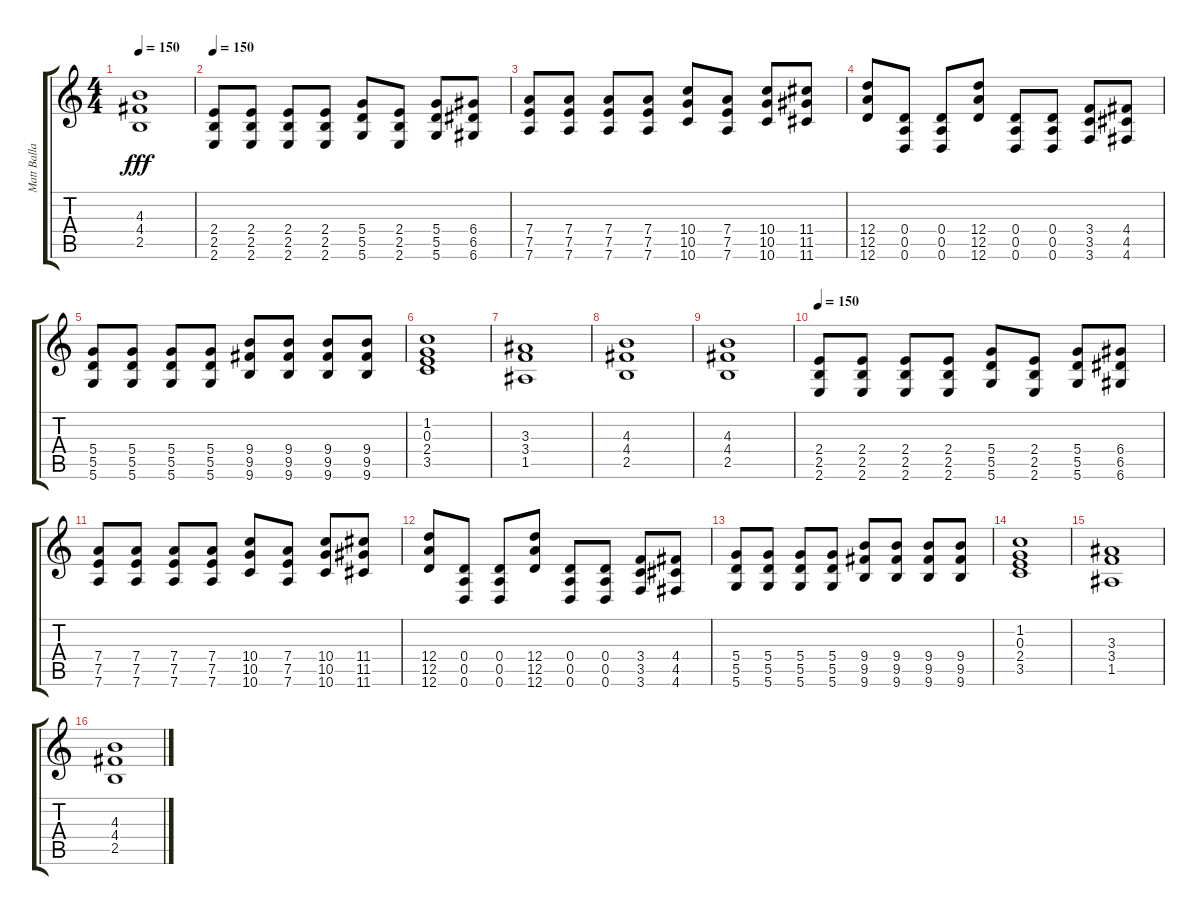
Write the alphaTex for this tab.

\track ("Matt Ballamy" "Matt Balla") {instrument overdrivenguitar}
\staff {score tabs}
\tuning (E4 B3 G3 D3 A2 D2) {hide}
\ts (4 4)
\tempo 150
\clef g2
\ks c
(4.3 4.4 2.5).1{dy fff} |
\tempo 150
(2.4 2.5 2.6).8 (2.4 2.5 2.6).8 (2.4 2.5 2.6).8 (2.4 2.5 2.6).8 (5.4 5.5 5.6).8 (2.4 2.5 2.6).8 (5.4 5.5 5.6).8 (6.4 6.5 6.6).8 |
(7.4 7.5 7.6).8 (7.4 7.5 7.6).8 (7.4 7.5 7.6).8 (7.4 7.5 7.6).8 (10.4 10.5 10.6).8 (7.4 7.5 7.6).8 (10.4 10.5 10.6).8 (11.4 11.5 11.6).8 |
(12.4 12.5 12.6).8 (0.4 0.5 0.6).8 (0.4 0.5 0.6).8 (12.4 12.5 12.6).8 (0.4 0.5 0.6).8 (0.4 0.5 0.6).8 (3.4 3.5 3.6).8 (4.4 4.5 4.6).8 |
(5.4 5.5 5.6).8 (5.4 5.5 5.6).8 (5.4 5.5 5.6).8 (5.4 5.5 5.6).8 (9.4 9.5 9.6).8 (9.4 9.5 9.6).8 (9.4 9.5 9.6).8 (9.4 9.5 9.6).8 |
(1.2 0.3 2.4 3.5).1 |
(3.3 3.4 1.5).1 |
(4.3 4.4 2.5).1 |
(4.3 4.4 2.5).1 |
\tempo 150
(2.4 2.5 2.6).8 (2.4 2.5 2.6).8 (2.4 2.5 2.6).8 (2.4 2.5 2.6).8 (5.4 5.5 5.6).8 (2.4 2.5 2.6).8 (5.4 5.5 5.6).8 (6.4 6.5 6.6).8 |
(7.4 7.5 7.6).8 (7.4 7.5 7.6).8 (7.4 7.5 7.6).8 (7.4 7.5 7.6).8 (10.4 10.5 10.6).8 (7.4 7.5 7.6).8 (10.4 10.5 10.6).8 (11.4 11.5 11.6).8 |
(12.4 12.5 12.6).8 (0.4 0.5 0.6).8 (0.4 0.5 0.6).8 (12.4 12.5 12.6).8 (0.4 0.5 0.6).8 (0.4 0.5 0.6).8 (3.4 3.5 3.6).8 (4.4 4.5 4.6).8 |
(5.4 5.5 5.6).8 (5.4 5.5 5.6).8 (5.4 5.5 5.6).8 (5.4 5.5 5.6).8 (9.4 9.5 9.6).8 (9.4 9.5 9.6).8 (9.4 9.5 9.6).8 (9.4 9.5 9.6).8 |
(1.2 0.3 2.4 3.5).1 |
(3.3 3.4 1.5).1 |
(4.3 4.4 2.5).1
